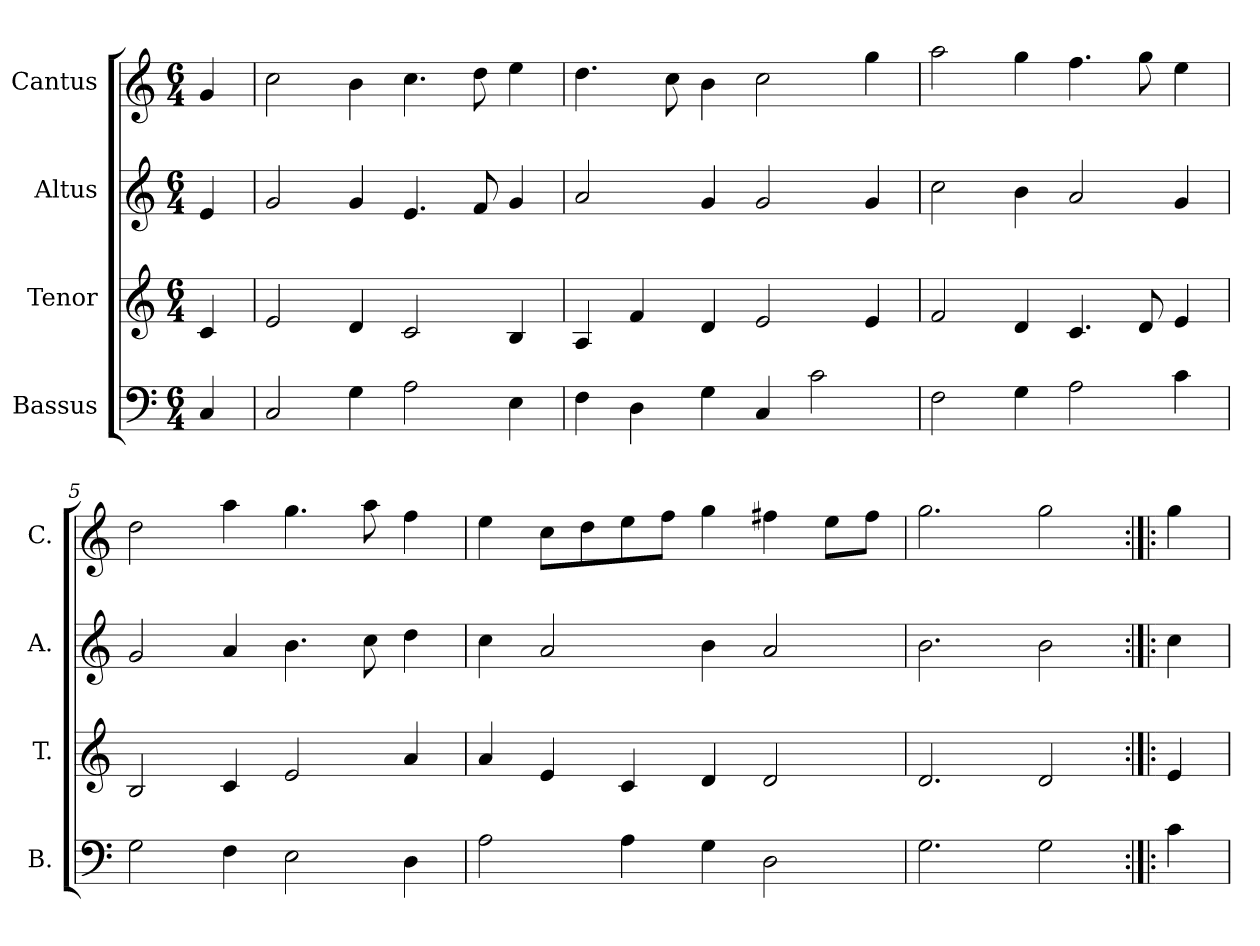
**kern	**kern	**kern	**kern
*part4	*part3	*part2	*part1
*staff4	*staff3	*staff2	*staff1
*I"Bassus	*I"Tenor	*I"Altus	*I"Cantus
*I'B.	*I'T.	*I'A.	*I'C.
*clefF4	*clefG2	*clefG2	*clefG2
*k[]	*k[]	*k[]	*k[]
*C:	*C:	*C:	*C:
*M6/4	*M6/4	*M6/4	*M6/4
=1	=1	=1	=1
4C/	4c/	4e/	4g/
=2	=2	=2	=2
2C/	2e/	2g/	2cc\
4G\	4d/	4g/	4b\
2A\	2c/	4.e/	4.cc\
.	.	8f/	8dd\
4E\	4B/	4g/	4ee\
=3	=3	=3	=3
4F\	4A/	2a/	4.dd\
4D\	4f/	.	.
.	.	.	8cc\
4G\	4d/	4g/	4b\
4C/	2e/	2g/	2cc\
2c\	.	.	.
.	4e/	4g/	4gg\
=4	=4	=4	=4
2F\	2f/	2cc\	2aa\
4G\	4d/	4b\	4gg\
2A\	4.c/	2a/	4.ff\
.	8d/	.	8gg\
4c\	4e/	4g/	4ee\
=5	=5	=5	=5
2G\	2B/	2g/	2dd\
4F\	4c/	4a/	4aa\
2E\	2e/	4.b\	4.gg\
.	.	8cc\	8aa\
4D\	4a/	4dd\	4ff\
!!LO:LB:g=z
=6	=6	=6	=6
2A\	4a/	4cc\	4ee\
.	4e/	2a/	8cc\L
.	.	.	8dd\
4A\	4c/	.	8ee\
.	.	.	8ff\J
4G\	4d/	4b\	4gg\
2D\	2d/	2a/	4ff#X\
.	.	.	8ee\L
.	.	.	8ff#\J
=7	=7	=7	=7
2.G\	2.d/	2.b\	2.gg\
2G\	2d/	2b\	2gg\
=8:|!|:	=8:|!|:	=8:|!|:	=8:|!|:
4c\	4e/	4cc\	4gg\
=	=	=	=
*-	*-	*-	*-
